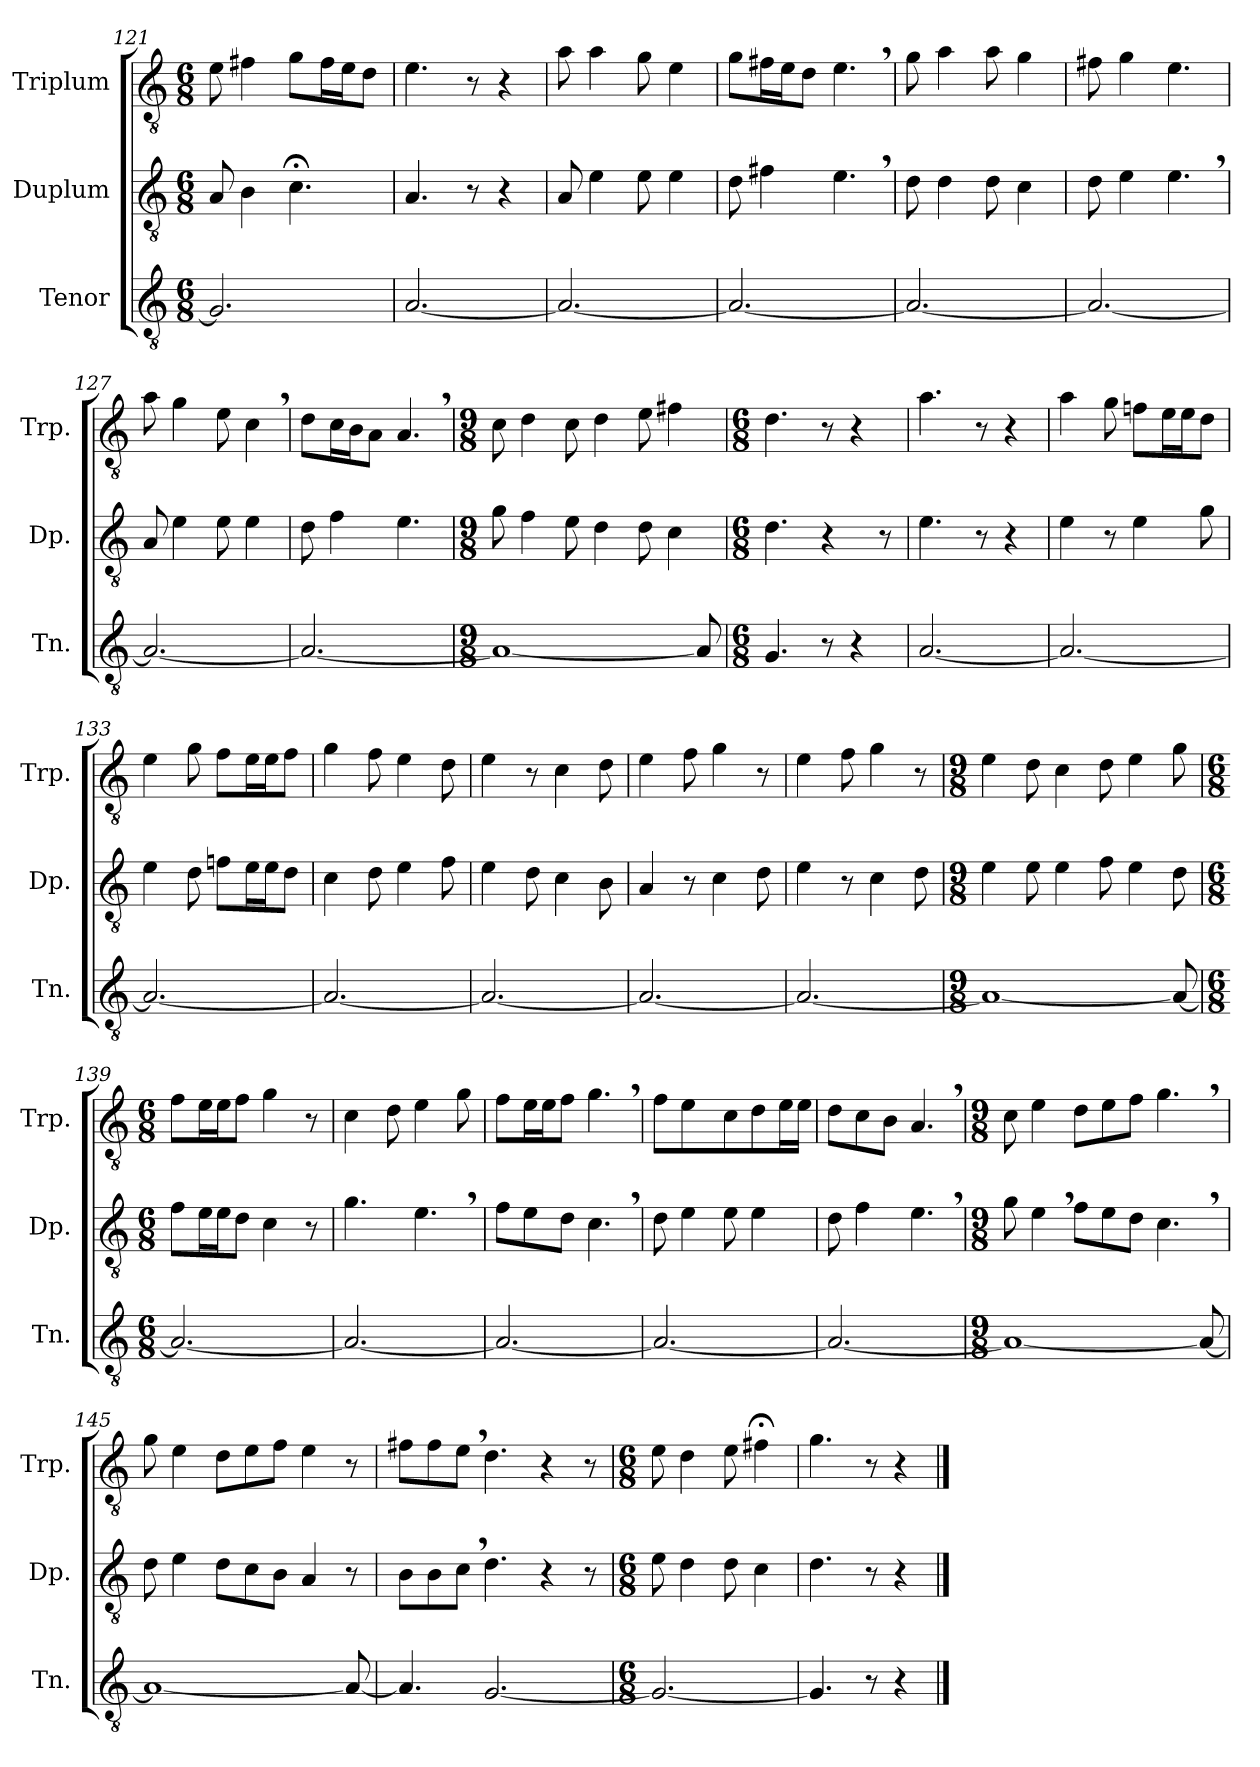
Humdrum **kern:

**kern	**kern	**kern
*part3	*part2	*part1
*staff3	*staff2	*staff1
*I"Tenor	*I"Duplum	*I"Triplum
*I'Tn.	*I'Dp.	*I'Trp.
*clefGv2	*clefGv2	*clefGv2
*k[]	*k[]	*k[]
*M6/8	*M6/8	*M6/8
=121	=121	=121
2.G/]	8A/	8e\
.	4B\	4f#X\
.	4.c;<\	8g\L
.	.	16f#\L
.	.	16e\J
.	.	8d\J
=122	=122	=122
[2.A/	4.A/	4.e\
.	8r	8r
.	4r	4r
=123	=123	=123
2.A/_	8A/	8a\
.	4e\	4a\
.	8e\	8g\
.	4e\	4e\
=124	=124	=124
2.A/_	8d\	8g\L
.	4f#i\	16f#X\L
.	.	16e\J
.	.	8d\J
.	4.e,\	4.e,\
!!LO:PB:g=z
=125	=125	=125
2.A/_	8d\	8g\
.	4d\	4a\
.	8d\	8a\
.	4c\	4g\
=126	=126	=126
2.A/_	8d\	8f#X\
.	4e\	4g\
.	4.e,\	4.e\
=127	=127	=127
2.A/_	8A/	8a\
.	4e\	4g\
.	8e\	8e\
.	4e\	4c,\
=128	=128	=128
2.A/_	8d\	8d\L
.	4f\	16c\L
.	.	16B\J
.	.	8A\J
.	4.e\	4.A,/
=129	=129	=129
*M9/8	*M9/8	*M9/8
1A_	8g\	8c\
.	4f\	4d\
.	8e\	8c\
.	4d\	4d\
.	8d\	8e\
.	4c\	4f#X\
8A/]	.	.
=130	=130	=130
*M6/8	*M6/8	*M6/8
4.G/	4.d\	4.d\
8r	4r	8r
4r	.	4r
.	8r	.
=131	=131	=131
[2.A/	4.e\	4.a\
.	8r	8r
.	4r	4r
=132	=132	=132
2.A/_	4e\	4a\
.	8r	8g\
.	4e\	8fn\L
*	*	*tremolo
.	.	16e\
.	.	16e\
*	*	*Xtremolo
.	8g\	8d\J
!!LO:LB:g=z
=133	=133	=133
2.A/_	4e\	4e\
.	8d\	8g\
.	8fni\L	8f\L
*	*tremolo	*
*	*	*tremolo
.	16e\	16e\
.	16e\	16e\
*	*	*Xtremolo
*	*Xtremolo	*
.	8d\J	8f\J
=134	=134	=134
2.A/_	4c\	4g\
.	8d\	8f\
.	4e\	4e\
.	8f\	8d\
=135	=135	=135
2.A/_	4e\	4e\
.	8d\	8r
.	4c\	4c\
.	8B\	8d\
=136	=136	=136
2.A/_	4A/	4e\
.	8r	8f\
.	4c\	4g\
.	8d\	8r
=137	=137	=137
2.A/_	4e\	4e\
.	8r	8f\
.	4c\	4g\
.	8d\	8r
=138	=138	=138
*M9/8	*M9/8	*M9/8
1A_	4e\	4e\
.	8e\	8d\
.	4e\	4c\
.	8f\	8d\
.	4e\	4e\
8A/_	8d\	8g\
=139	=139	=139
*M6/8	*M6/8	*M6/8
2.A/_	8f\L	8f\L
*	*tremolo	*
*	*	*tremolo
.	16e\	16e\
.	16e\	16e\
*	*	*Xtremolo
*	*Xtremolo	*
.	8d\J	8f\J
.	4c\	4g\
.	8r	8r
=140	=140	=140
2.A/_	4.g\	4c\
.	.	8d\
.	4.e,\	4e\
.	.	8g\
!!LO:LB:g=z
=141	=141	=141
2.A/_	8f\L	8f\L
*	*	*tremolo
.	8e\	16e\
.	.	16e\
*	*	*Xtremolo
.	8d\J	8f\J
.	4.c,\	4.g,\
=142	=142	=142
2.A/_	8d\	8f\
.	4e\	4e\
.	8e\	8c\L
.	4e\	8d\
*	*	*tremolo
.	.	16e\
.	.	16e\JJ
*	*	*Xtremolo
=143	=143	=143
2.A/_	8d\	8d\L
.	4f\	8c\
.	.	8B\J
.	4.e,\	4.A,/
=144	=144	=144
*M9/8	*M9/8	*M9/8
1A_	8g\	8c\
.	4e,\	4e\
.	8f\L	8d\L
.	8e\	8e\
.	8d\J	8f\J
.	4.c,\	4.g,\
8A/_	.	.
=145	=145	=145
1A_	8d\	8g\
.	4e\	4e\
.	8d\L	8d\L
.	8c\	8e\
.	8B\J	8f\J
.	4A/	4e\
8A/_	8r	8r
=146	=146	=146
4.A/]	8B\L	8f#X\L
.	8B\	8f#\
.	8c,\J	8e,\J
[2.G/	4.d\	4.d\
.	4r	4r
.	8r	8r
!!LO:LB:g=z
=147	=147	=147
*M6/8	*M6/8	*M6/8
2.G/_	8e\	8e\
.	4d\	4d\
.	8d\	8e\
.	4c\	4f#X;<\
=148	=148	=148
4.G/]	4.d\	4.g\
8r	8r	8r
4r	4r	4r
==	==	==
*-	*-	*-
